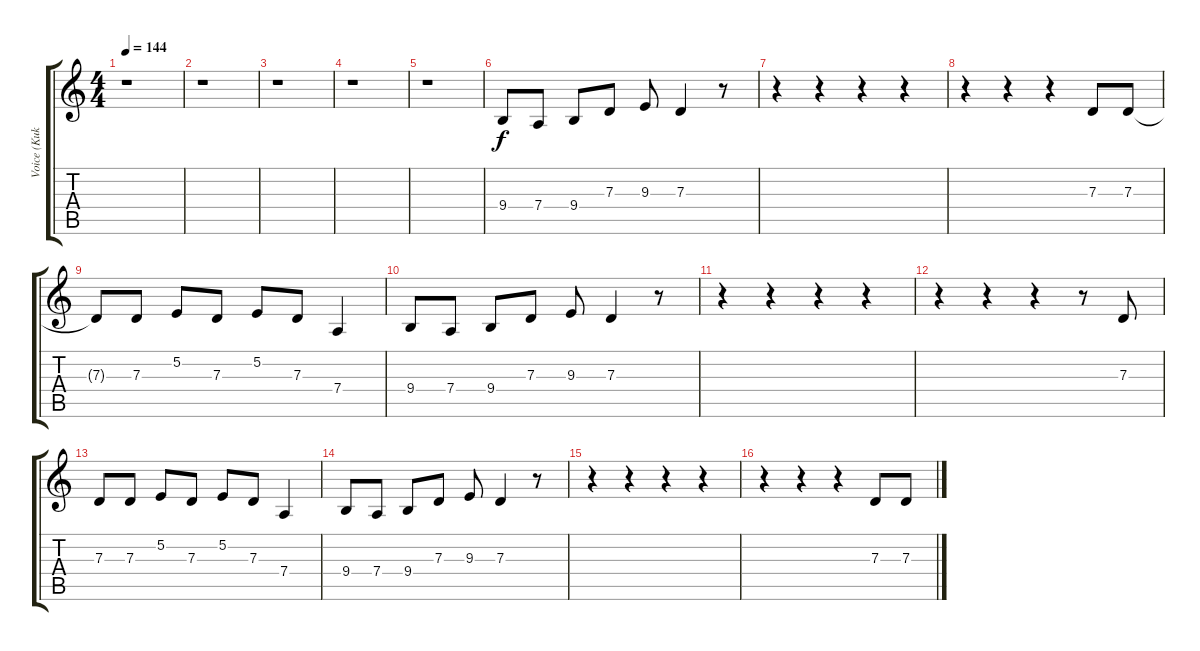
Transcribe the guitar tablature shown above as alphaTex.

\track ("Voice (Kuko)" "Voice (Kuk") {instrument lead8bassandlead}
\staff {score tabs}
\tuning (E4 B3 G3 D3 A2 E2) {hide}
\ts (4 4)
\tempo 144
\clef g2
\ks c
r.1{dy f} |
r.1 |
r.1 |
r.1 |
r.1 |
9.4.8 7.4.8 9.4.8 7.3.8 9.3.8 7.3.4 r.8 |
r.4 r.4 r.4 r.4 |
r.4 r.4 r.4 7.3.8 7.3.8 |
7.3{t}.8 7.3.8 5.2.8 7.3.8 5.2.8 7.3.8 7.4.4 |
9.4.8 7.4.8 9.4.8 7.3.8 9.3.8 7.3.4 r.8 |
r.4 r.4 r.4 r.4 |
r.4 r.4 r.4 r.8 7.3.8 |
7.3.8 7.3.8 5.2.8 7.3.8 5.2.8 7.3.8 7.4.4 |
9.4.8 7.4.8 9.4.8 7.3.8 9.3.8 7.3.4 r.8 |
r.4 r.4 r.4 r.4 |
r.4 r.4 r.4 7.3.8 7.3.8
